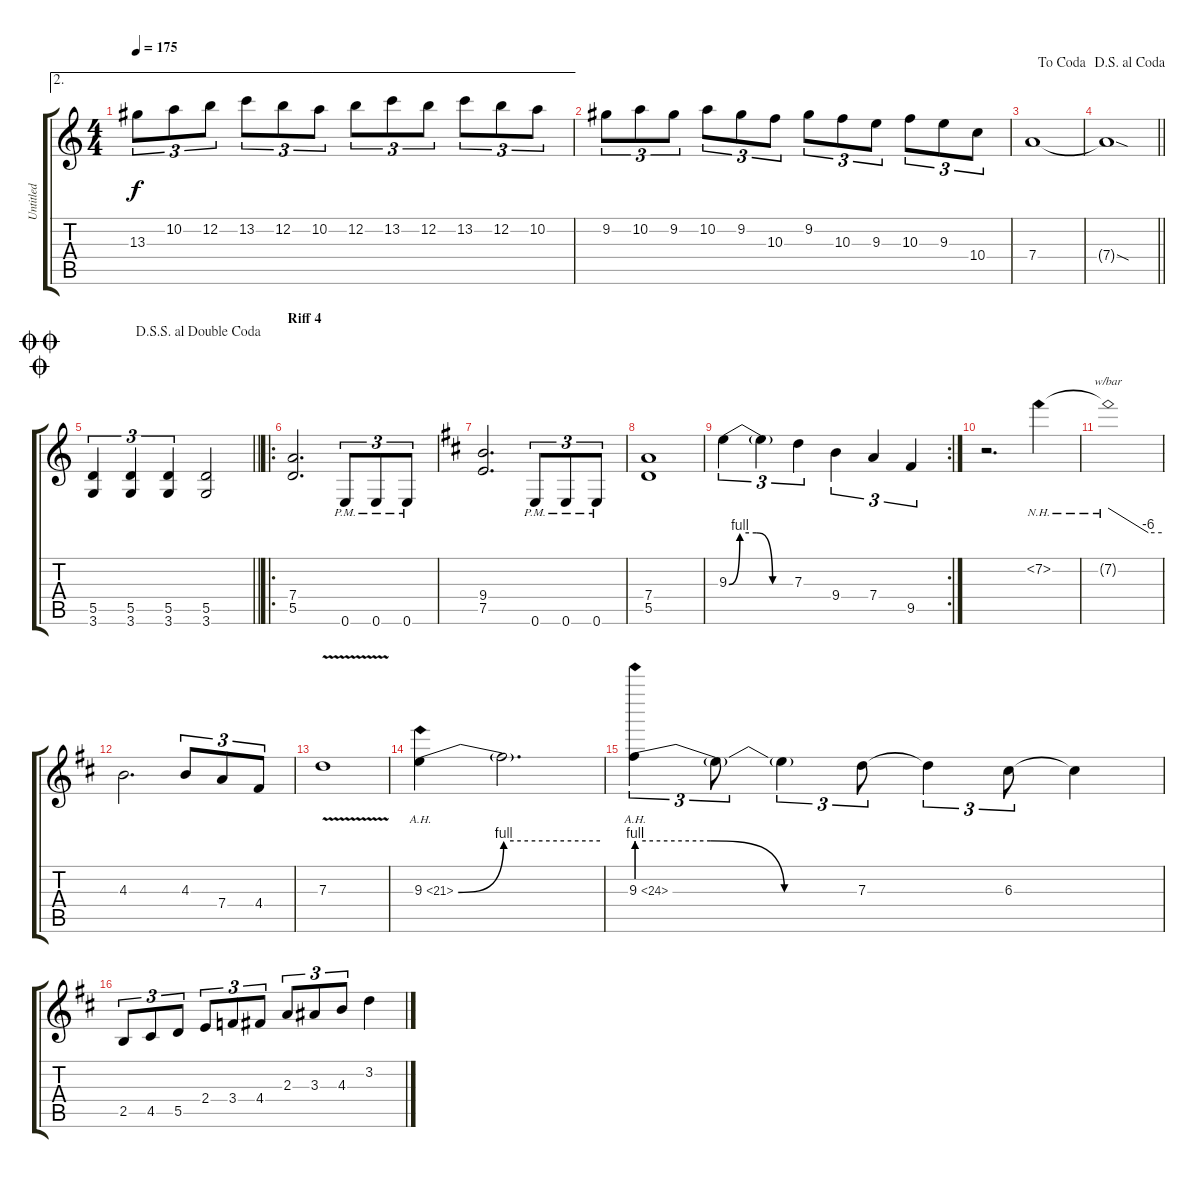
\track ("Untitled" "Untitled") {instrument distortionguitar}
\staff {score tabs}
\tuning (E4 B3 G3 D3 A2 E2) {hide}
\ae 2
\ts (4 4)
\tempo 175
\clef g2
\ks c
13.3.8{tu (3 2) dy f} 10.2.8{tu (3 2)} 12.2.8{tu (3 2)} 13.2.8{tu (3 2)} 12.2.8{tu (3 2)} 10.2.8{tu (3 2)} 12.2.8{tu (3 2)} 13.2.8{tu (3 2)} 12.2.8{tu (3 2)} 13.2.8{tu (3 2)} 12.2.8{tu (3 2)} 10.2.8{tu (3 2)} |
9.2.8{tu (3 2)} 10.2.8{tu (3 2)} 9.2.8{tu (3 2)} 10.2.8{tu (3 2)} 9.2.8{tu (3 2)} 10.3.8{tu (3 2)} 9.2.8{tu (3 2)} 10.3.8{tu (3 2)} 9.3.8{tu (3 2)} 10.3.8{tu (3 2)} 9.3.8{tu (3 2)} 10.4.8{tu (3 2)} |
\jump dacoda
7.4.1 |
\jump dalsegnoalcoda
\barLineRight lightlight
7.4{sod t}.1 |
\jump coda
\jump doublecoda
\jump dalsegnosegnoaldoublecoda
\barLineRight lightlight
(5.5 3.6).4{tu (3 2)} (5.5 3.6).4{tu (3 2)} (5.5 3.6).4{tu (3 2)} (5.5 3.6).2 |
\ro
\section ("" "Riff 4")
(7.4 5.5).2{d} 0.6{pm}.8{tu (3 2)} 0.6{pm}.8{tu (3 2)} 0.6{pm}.8{tu (3 2)} |
\ks d
(9.4 7.5).2{d} 0.6{pm}.8{tu (3 2)} 0.6{pm}.8{tu (3 2)} 0.6{pm}.8{tu (3 2)} |
(7.4 5.5).1 |
\rc 2
9.3{be (custom 0 0 10 4 25 4 40 0 60 0)}.4{tu (3 2)} 9.3{t}.4{tu (3 2)} 7.3.4{tu (3 2)} 9.4.4{tu (3 2)} 7.4.4{tu (3 2)} 9.5.4{tu (3 2)} |
r.2{d} 7.2{nh}.4 |
7.2{nh t}.1{tbe (custom default 0 0 45 -24 60 -24)} |
4.3.2{d} 4.3.8{tu (3 2)} 7.4.8{tu (3 2)} 4.4.8{tu (3 2)} |
7.3{v}.1 |
9.3{be (bend 0 0 60 4) ah 12}.4 9.3{be (hold 0 4 60 4) t}.2{d} |
9.3{be (custom 0 4 20 4 40 0 60 0) ah 15}.4{tu (3 2)} 9.3{t}.8{tu (3 2)} 9.3{t}.4{tu (3 2)} 7.3.8{tu (3 2)} 7.3{t}.4{tu (3 2)} 6.3.8{tu (3 2)} 6.3{t}.4 |
2.5.8{tu (3 2)} 4.5.8{tu (3 2)} 5.5.8{tu (3 2)} 2.4.8{tu (3 2)} 3.4.8{tu (3 2)} 4.4.8{tu (3 2)} 2.3.8{tu (3 2)} 3.3.8{tu (3 2)} 4.3.8{tu (3 2)} 3.2.4
